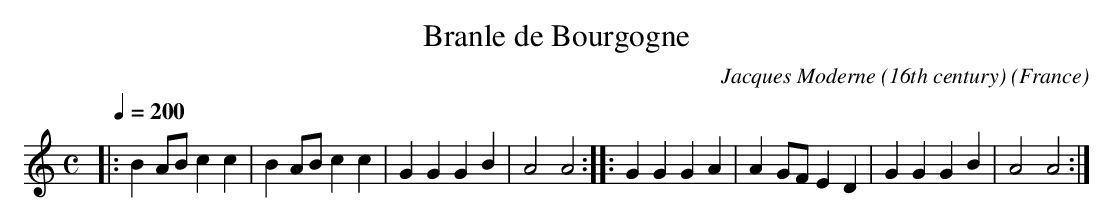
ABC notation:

X:1
T:Branle de Bourgogne
O:France
C:Jacques Moderne (16th century)
M:C
L:1/4
Q:200
K:C
|: BA/B/ cc | BA/B/ cc | GG GB | A2 A2 :: GG GA | AG/F/ ED | GG GB | A2 A2 :|
